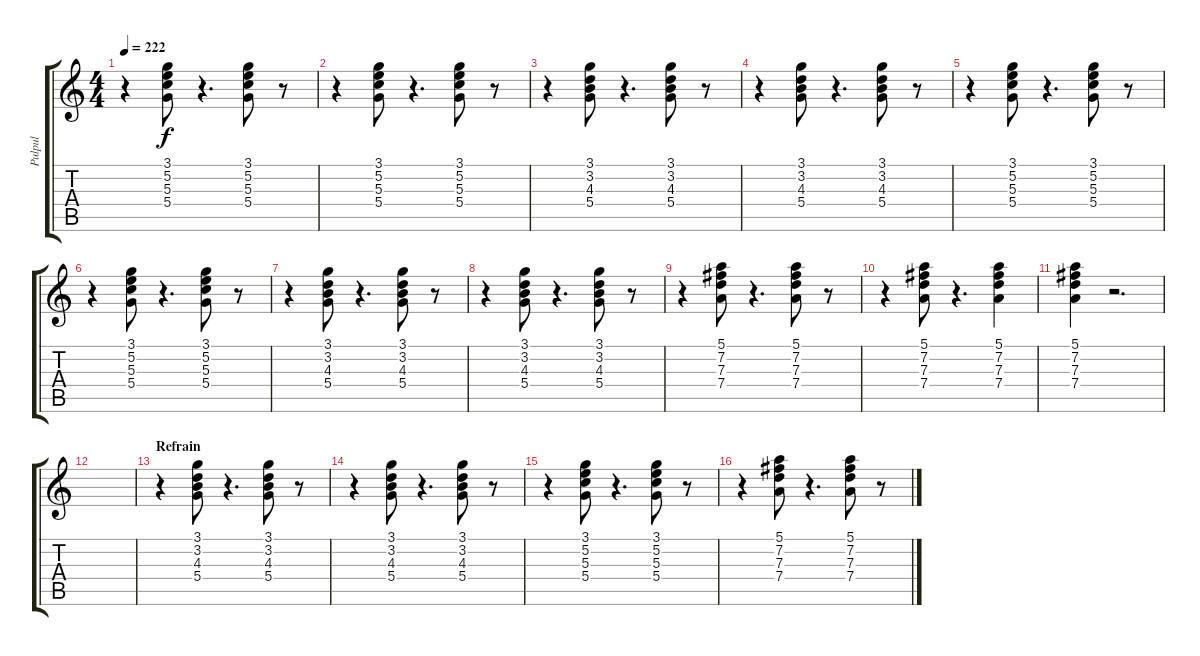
\track ("Pulpul" "Pulpul") {instrument electricguitarmuted}
\staff {score tabs}
\tuning (E4 B3 G3 D3 A2 E2) {hide}
\ts (4 4)
\tempo 222
\clef g2
\ks c
r.4{dy f} (3.1 5.2 5.3 5.4).8 r.4{d} (3.1 5.2 5.3 5.4).8 r.8 |
r.4 (3.1 5.2 5.3 5.4).8 r.4{d} (3.1 5.2 5.3 5.4).8 r.8 |
r.4 (3.1 3.2 4.3 5.4).8 r.4{d} (3.1 3.2 4.3 5.4).8 r.8 |
r.4 (3.1 3.2 4.3 5.4).8 r.4{d} (3.1 3.2 4.3 5.4).8 r.8 |
r.4 (3.1 5.2 5.3 5.4).8 r.4{d} (3.1 5.2 5.3 5.4).8 r.8 |
r.4 (3.1 5.2 5.3 5.4).8 r.4{d} (3.1 5.2 5.3 5.4).8 r.8 |
r.4 (3.1 3.2 4.3 5.4).8 r.4{d} (3.1 3.2 4.3 5.4).8 r.8 |
r.4 (3.1 3.2 4.3 5.4).8 r.4{d} (3.1 3.2 4.3 5.4).8 r.8 |
r.4 (5.1 7.2 7.3 7.4).8 r.4{d} (5.1 7.2 7.3 7.4).8 r.8 |
r.4 (5.1 7.2 7.3 7.4).8 r.4{d} (5.1 7.2 7.3 7.4).4 |
(5.1 7.2 7.3 7.4).4 r.2{d} |
|
\section ("" "Refrain")
r.4 (3.1 3.2 4.3 5.4).8 r.4{d} (3.1 3.2 4.3 5.4).8 r.8 |
r.4 (3.1 3.2 4.3 5.4).8 r.4{d} (3.1 3.2 4.3 5.4).8 r.8 |
r.4 (3.1 5.2 5.3 5.4).8 r.4{d} (3.1 5.2 5.3 5.4).8 r.8 |
r.4 (5.1 7.2 7.3 7.4).8 r.4{d} (5.1 7.2 7.3 7.4).8 r.8
